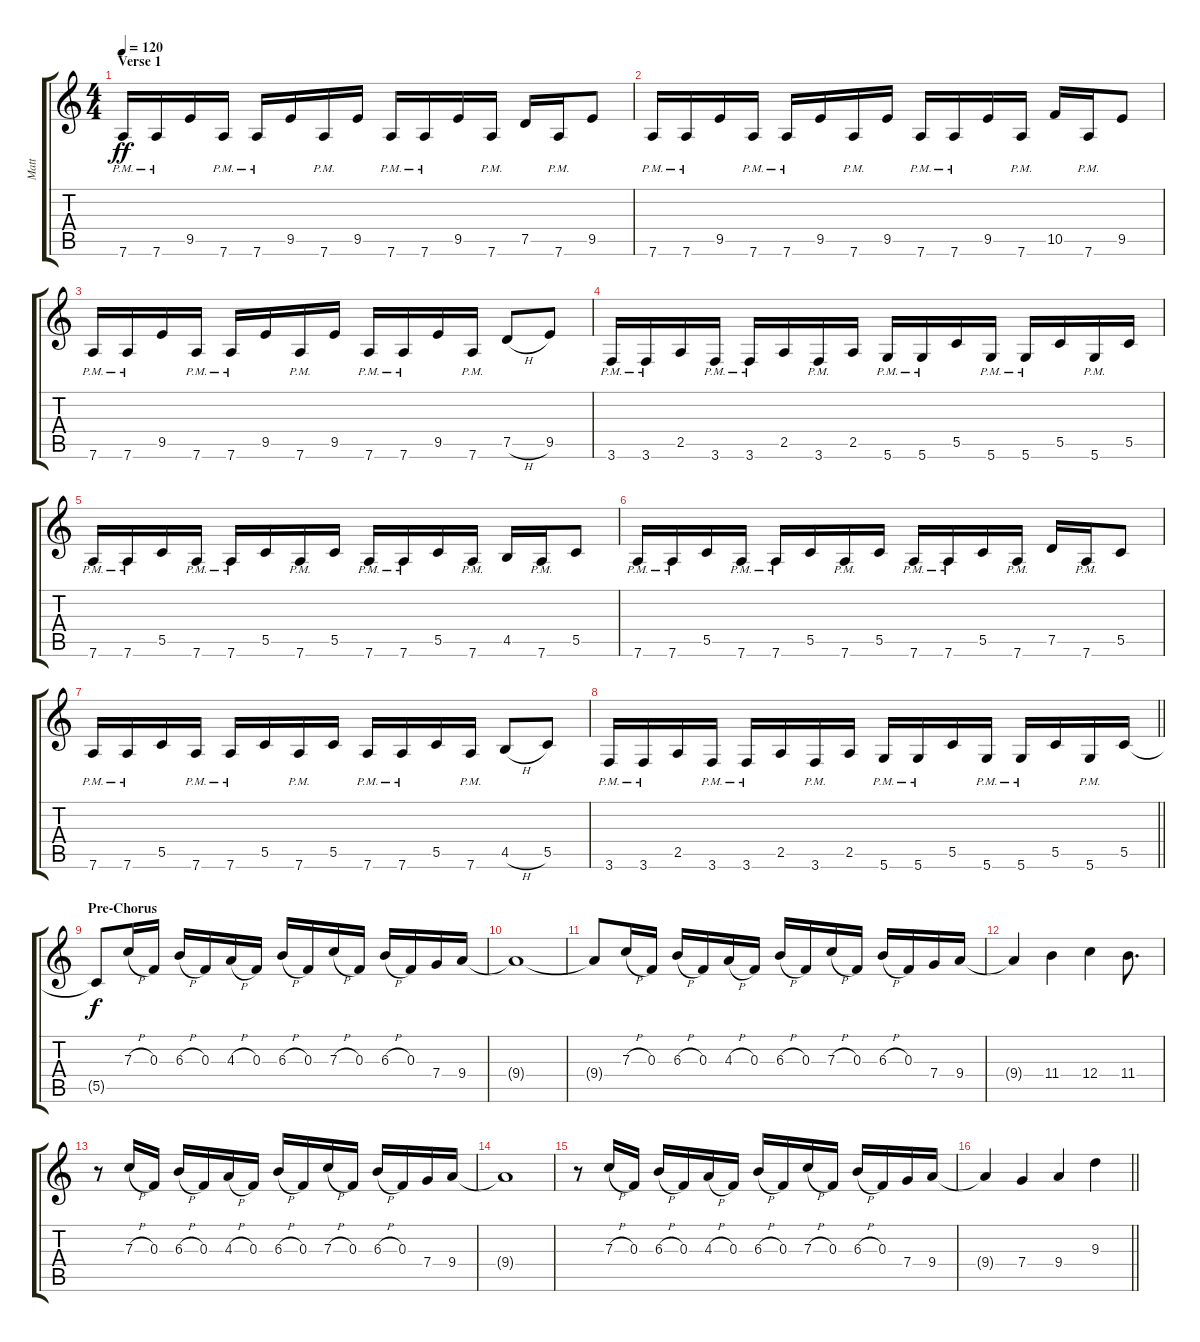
\track ("Matt" "Matt") {instrument distortionguitar}
\staff {score tabs}
\tuning (D4 A3 F3 C3 G2 D2) {hide}
\ts (4 4)
\section ("" "Verse 1")
\tempo 120
\clef g2
\ks c
7.6{pm}.16{dy ff instrument distortionguitar} 7.6{pm}.16 9.5.16 7.6{pm}.16 7.6{pm}.16 9.5.16 7.6{pm}.16 9.5.16 7.6{pm}.16 7.6{pm}.16 9.5.16 7.6{pm}.16 7.5.16 7.6{pm}.16 9.5.8 |
7.6{pm}.16{instrument distortionguitar} 7.6{pm}.16 9.5.16 7.6{pm}.16 7.6{pm}.16 9.5.16 7.6{pm}.16 9.5.16 7.6{pm}.16 7.6{pm}.16 9.5.16 7.6{pm}.16 10.5.16 7.6{pm}.16 9.5.8 |
7.6{pm}.16{instrument distortionguitar} 7.6{pm}.16 9.5.16 7.6{pm}.16 7.6{pm}.16 9.5.16 7.6{pm}.16 9.5.16 7.6{pm}.16 7.6{pm}.16 9.5.16 7.6{pm}.16 7.5{h}.8 9.5.8 |
3.6{pm}.16{instrument distortionguitar} 3.6{pm}.16 2.5.16 3.6{pm}.16 3.6{pm}.16 2.5.16 3.6{pm}.16 2.5.16 5.6{pm}.16 5.6{pm}.16 5.5.16 5.6{pm}.16 5.6{pm}.16 5.5.16 5.6{pm}.16 5.5.16 |
7.6{pm}.16 7.6{pm}.16 5.5.16 7.6{pm}.16 7.6{pm}.16 5.5.16 7.6{pm}.16 5.5.16 7.6{pm}.16 7.6{pm}.16 5.5.16 7.6{pm}.16 4.5.16 7.6{pm}.16 5.5.8 |
7.6{pm}.16 7.6{pm}.16 5.5.16 7.6{pm}.16 7.6{pm}.16 5.5.16 7.6{pm}.16 5.5.16 7.6{pm}.16 7.6{pm}.16 5.5.16 7.6{pm}.16 7.5.16 7.6{pm}.16 5.5.8 |
7.6{pm}.16 7.6{pm}.16 5.5.16 7.6{pm}.16 7.6{pm}.16 5.5.16 7.6{pm}.16 5.5.16 7.6{pm}.16 7.6{pm}.16 5.5.16 7.6{pm}.16 4.5{h}.8 5.5.8 |
\barLineRight lightlight
3.6{pm}.16{instrument distortionguitar} 3.6{pm}.16 2.5.16 3.6{pm}.16 3.6{pm}.16 2.5.16 3.6{pm}.16 2.5.16 5.6{pm}.16 5.6{pm}.16 5.5.16 5.6{pm}.16 5.6{pm}.16 5.5.16 5.6{pm}.16 5.5.16 |
\section ("" "Pre-Chorus")
5.5{t}.8{dy f} 7.3{h}.16 0.3.16 6.3{h}.16 0.3.16 4.3{h}.16 0.3.16 6.3{h}.16 0.3.16 7.3{h}.16 0.3.16 6.3{h}.16 0.3.16 7.4.16 9.4.16 |
9.4{t}.1 |
9.4{t}.8 7.3{h}.16 0.3.16 6.3{h}.16 0.3.16 4.3{h}.16 0.3.16 6.3{h}.16 0.3.16 7.3{h}.16 0.3.16 6.3{h}.16 0.3.16 7.4.16 9.4.16 |
9.4{t}.4 11.4.4 12.4.4 11.4.8{d} |
r.8 7.3{h}.16 0.3.16 6.3{h}.16 0.3.16 4.3{h}.16 0.3.16 6.3{h}.16 0.3.16 7.3{h}.16 0.3.16 6.3{h}.16 0.3.16 7.4.16 9.4.16 |
9.4{t}.1 |
r.8 7.3{h}.16 0.3.16 6.3{h}.16 0.3.16 4.3{h}.16 0.3.16 6.3{h}.16 0.3.16 7.3{h}.16 0.3.16 6.3{h}.16 0.3.16 7.4.16 9.4.16 |
\barLineRight lightlight
9.4{t}.4 7.4.4 9.4.4 9.3.4
